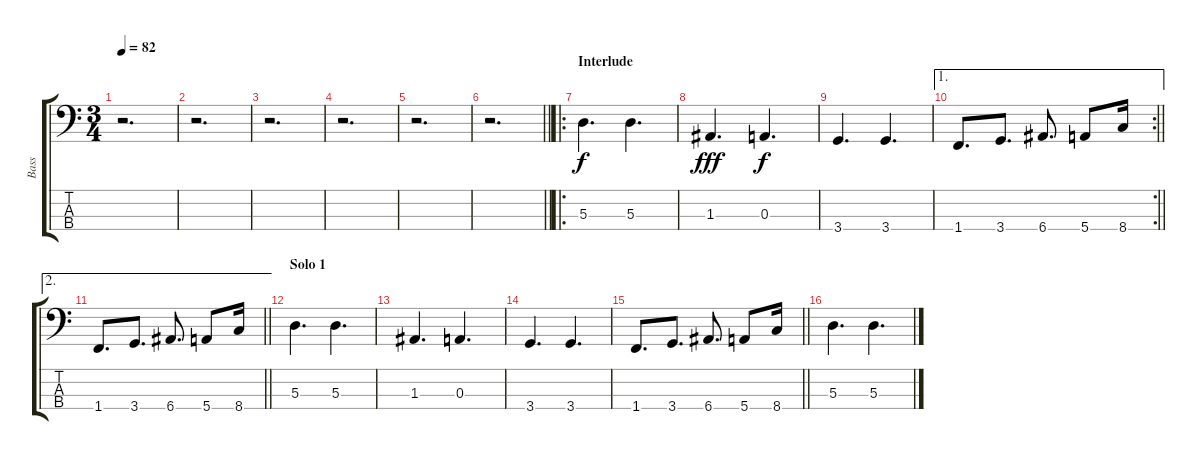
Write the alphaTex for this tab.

\track ("Bass" "Bass") {instrument electricbassfinger}
\staff {score tabs}
\tuning (G2 D2 A1 E1) {hide}
\ts (3 4)
\tempo 82
\clef f4
\ks c
r.2{d dy f} |
r.2{d} |
r.2{d} |
r.2{d} |
r.2{d} |
\barLineRight lightlight
r.2{d} |
\ro
\section ("" "Interlude")
5.3.4{d} 5.3.4{d} |
1.3.4{d dy fff} 0.3.4{d dy f} |
3.4.4{d} 3.4.4{d} |
\ae 1
\rc 2
\barLineRight lightlight
1.4.8{d} 3.4.8{d} 6.4.8{d} 5.4.8 8.4.16 |
\ae 2
\barLineRight lightlight
1.4.8{d} 3.4.8{d} 6.4.8{d} 5.4.8 8.4.16 |
\section ("" "Solo 1")
5.3.4{d} 5.3.4{d} |
1.3.4{d} 0.3.4{d} |
3.4.4{d} 3.4.4{d} |
\barLineRight lightlight
1.4.8{d} 3.4.8{d} 6.4.8{d} 5.4.8 8.4.16 |
5.3.4{d} 5.3.4{d}
